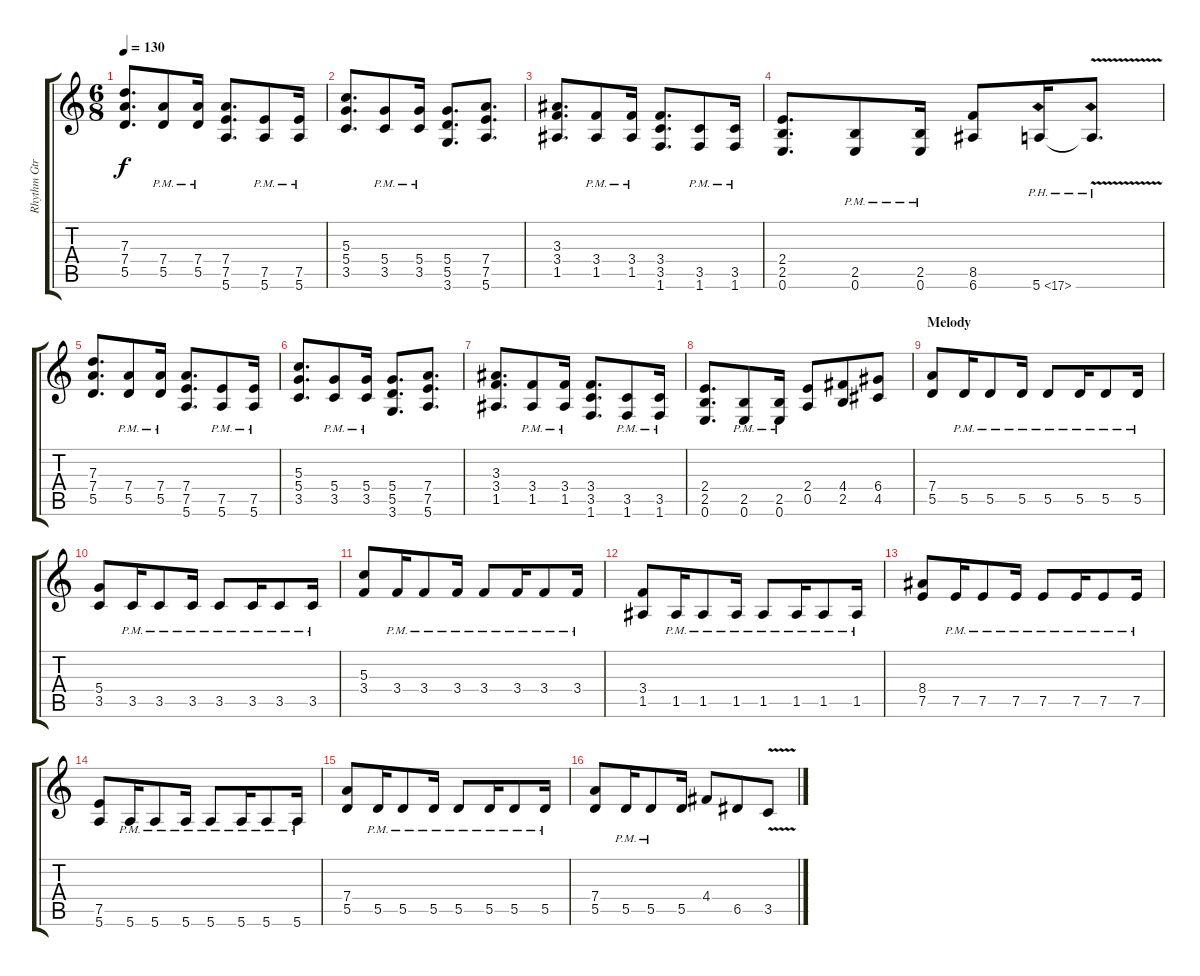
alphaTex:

\track ("Rhythm Gtr. 2" "Rhythm Gtr") {instrument distortionguitar}
\staff {score tabs}
\tuning (E4 B3 G3 D3 A2 E2) {hide}
\ts (6 8)
\tempo 130
\clef g2
\ks c
(7.3 7.4 5.5).8{d dy f} (7.4{pm} 5.5{pm}).8 (7.4{pm} 5.5{pm}).16 (7.4 7.5 5.6).8{d} (7.5{pm} 5.6{pm}).8 (7.5{pm} 5.6{pm}).16 |
(5.3 5.4 3.5).8{d} (5.4{pm} 3.5{pm}).8 (5.4{pm} 3.5{pm}).16 (5.4 5.5 3.6).8{d} (7.4 7.5 5.6).8{d} |
(3.3 3.4 1.5).8{d} (3.4{pm} 1.5{pm}).8 (3.4{pm} 1.5{pm}).16 (3.4 3.5 1.6).8{d} (3.5{pm} 1.6{pm}).8 (3.5{pm} 1.6{pm}).16 |
(2.4 2.5 0.6).8{d} (2.5{pm} 0.6{pm}).8 (2.5{pm} 0.6{pm}).16 (8.5 6.6).8 5.6{ph 12}.16 5.6{ph 12 v t}.8{d} |
(7.3 7.4 5.5).8{d} (7.4{pm} 5.5{pm}).8 (7.4{pm} 5.5{pm}).16 (7.4 7.5 5.6).8{d} (7.5{pm} 5.6{pm}).8 (7.5{pm} 5.6{pm}).16 |
(5.3 5.4 3.5).8{d} (5.4{pm} 3.5{pm}).8 (5.4{pm} 3.5{pm}).16 (5.4 5.5 3.6).8{d} (7.4 7.5 5.6).8{d} |
(3.3 3.4 1.5).8{d} (3.4{pm} 1.5{pm}).8 (3.4{pm} 1.5{pm}).16 (3.4 3.5 1.6).8{d} (3.5{pm} 1.6{pm}).8 (3.5{pm} 1.6{pm}).16 |
(2.4 2.5 0.6).8{d} (2.5{pm} 0.6{pm}).8 (2.5{pm} 0.6{pm}).16 (2.4 0.5).8 (4.4 2.5).8 (6.4 4.5).8 |
\section ("" "Melody")
(7.4 5.5).8 5.5{pm}.16 5.5{pm}.8 5.5{pm}.16 5.5{pm}.8 5.5{pm}.16 5.5{pm}.8 5.5{pm}.16 |
(5.4 3.5).8 3.5{pm}.16 3.5{pm}.8 3.5{pm}.16 3.5{pm}.8 3.5{pm}.16 3.5{pm}.8 3.5{pm}.16 |
(5.3 3.4).8 3.4{pm}.16 3.4{pm}.8 3.4{pm}.16 3.4{pm}.8 3.4{pm}.16 3.4{pm}.8 3.4{pm}.16 |
(3.4 1.5).8 1.5{pm}.16 1.5{pm}.8 1.5{pm}.16 1.5{pm}.8 1.5{pm}.16 1.5{pm}.8 1.5{pm}.16 |
(8.4 7.5).8 7.5{pm}.16 7.5{pm}.8 7.5{pm}.16 7.5{pm}.8 7.5{pm}.16 7.5{pm}.8 7.5{pm}.16 |
(7.5 5.6).8 5.6{pm}.16 5.6{pm}.8 5.6{pm}.16 5.6{pm}.8 5.6{pm}.16 5.6{pm}.8 5.6{pm}.16 |
(7.4 5.5).8 5.5{pm}.16 5.5{pm}.8 5.5{pm}.16 5.5{pm}.8 5.5{pm}.16 5.5{pm}.8 5.5{pm}.16 |
(7.4 5.5).8 5.5{pm}.16 5.5{pm}.8 5.5.16 4.4.8 6.5.8 3.5{v}.8
